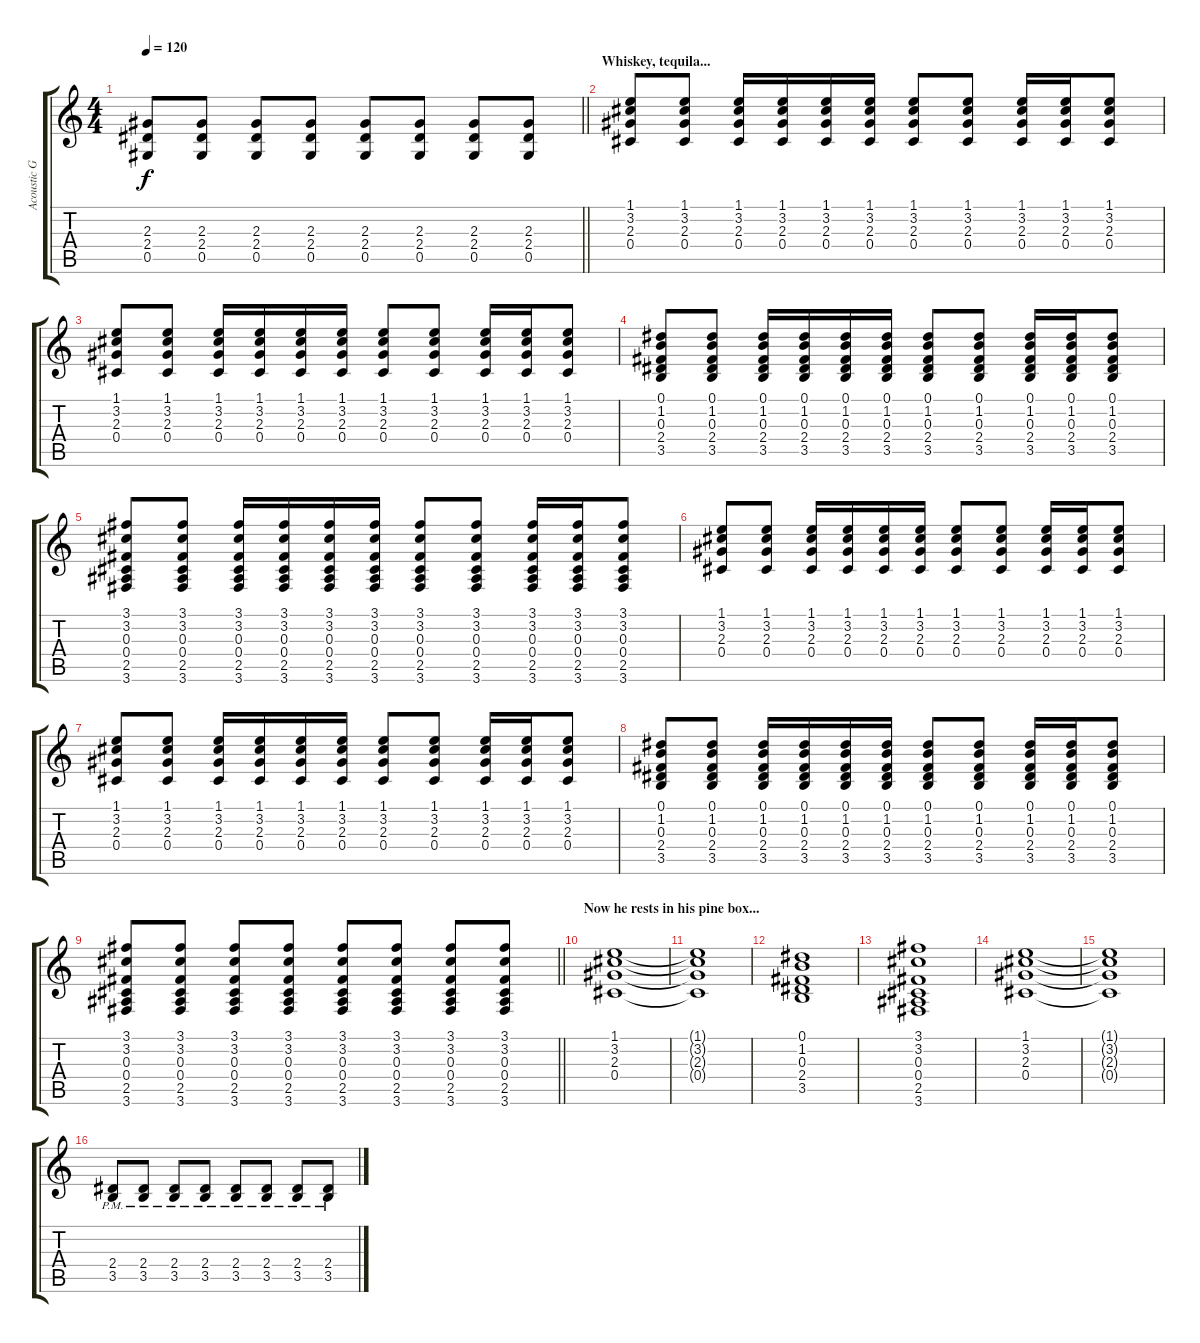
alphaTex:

\track ("Acoustic Guitar (Lizard Lazario)" "Acoustic G") {instrument acousticguitarsteel}
\staff {score tabs}
\tuning (Eb4 Bb3 Gb3 Db3 Ab2 Eb2) {hide}
\ts (4 4)
\tempo 120
\clef g2
\barLineRight lightlight
\ks c
(2.3 2.4 0.5).8{dy f} (2.3 2.4 0.5).8 (2.3 2.4 0.5).8 (2.3 2.4 0.5).8 (2.3 2.4 0.5).8 (2.3 2.4 0.5).8 (2.3 2.4 0.5).8 (2.3 2.4 0.5).8 |
\section ("" "Whiskey, tequila...")
(1.1 3.2 2.3 0.4).8 (1.1 3.2 2.3 0.4).8 (1.1 3.2 2.3 0.4).16 (1.1 3.2 2.3 0.4).16 (1.1 3.2 2.3 0.4).16 (1.1 3.2 2.3 0.4).16 (1.1 3.2 2.3 0.4).8 (1.1 3.2 2.3 0.4).8 (1.1 3.2 2.3 0.4).16 (1.1 3.2 2.3 0.4).16 (1.1 3.2 2.3 0.4).8 |
(1.1 3.2 2.3 0.4).8 (1.1 3.2 2.3 0.4).8 (1.1 3.2 2.3 0.4).16 (1.1 3.2 2.3 0.4).16 (1.1 3.2 2.3 0.4).16 (1.1 3.2 2.3 0.4).16 (1.1 3.2 2.3 0.4).8 (1.1 3.2 2.3 0.4).8 (1.1 3.2 2.3 0.4).16 (1.1 3.2 2.3 0.4).16 (1.1 3.2 2.3 0.4).8 |
(0.1 1.2 0.3 2.4 3.5).8 (0.1 1.2 0.3 2.4 3.5).8 (0.1 1.2 0.3 2.4 3.5).16 (0.1 1.2 0.3 2.4 3.5).16 (0.1 1.2 0.3 2.4 3.5).16 (0.1 1.2 0.3 2.4 3.5).16 (0.1 1.2 0.3 2.4 3.5).8 (0.1 1.2 0.3 2.4 3.5).8 (0.1 1.2 0.3 2.4 3.5).16 (0.1 1.2 0.3 2.4 3.5).16 (0.1 1.2 0.3 2.4 3.5).8 |
(3.1 3.2 0.3 0.4 2.5 3.6).8 (3.1 3.2 0.3 0.4 2.5 3.6).8 (3.1 3.2 0.3 0.4 2.5 3.6).16 (3.1 3.2 0.3 0.4 2.5 3.6).16 (3.1 3.2 0.3 0.4 2.5 3.6).16 (3.1 3.2 0.3 0.4 2.5 3.6).16 (3.1 3.2 0.3 0.4 2.5 3.6).8 (3.1 3.2 0.3 0.4 2.5 3.6).8 (3.1 3.2 0.3 0.4 2.5 3.6).16 (3.1 3.2 0.3 0.4 2.5 3.6).16 (3.1 3.2 0.3 0.4 2.5 3.6).8 |
(1.1 3.2 2.3 0.4).8 (1.1 3.2 2.3 0.4).8 (1.1 3.2 2.3 0.4).16 (1.1 3.2 2.3 0.4).16 (1.1 3.2 2.3 0.4).16 (1.1 3.2 2.3 0.4).16 (1.1 3.2 2.3 0.4).8 (1.1 3.2 2.3 0.4).8 (1.1 3.2 2.3 0.4).16 (1.1 3.2 2.3 0.4).16 (1.1 3.2 2.3 0.4).8 |
(1.1 3.2 2.3 0.4).8 (1.1 3.2 2.3 0.4).8 (1.1 3.2 2.3 0.4).16 (1.1 3.2 2.3 0.4).16 (1.1 3.2 2.3 0.4).16 (1.1 3.2 2.3 0.4).16 (1.1 3.2 2.3 0.4).8 (1.1 3.2 2.3 0.4).8 (1.1 3.2 2.3 0.4).16 (1.1 3.2 2.3 0.4).16 (1.1 3.2 2.3 0.4).8 |
(0.1 1.2 0.3 2.4 3.5).8 (0.1 1.2 0.3 2.4 3.5).8 (0.1 1.2 0.3 2.4 3.5).16 (0.1 1.2 0.3 2.4 3.5).16 (0.1 1.2 0.3 2.4 3.5).16 (0.1 1.2 0.3 2.4 3.5).16 (0.1 1.2 0.3 2.4 3.5).8 (0.1 1.2 0.3 2.4 3.5).8 (0.1 1.2 0.3 2.4 3.5).16 (0.1 1.2 0.3 2.4 3.5).16 (0.1 1.2 0.3 2.4 3.5).8 |
\barLineRight lightlight
(3.1 3.2 0.3 0.4 2.5 3.6).8 (3.1 3.2 0.3 0.4 2.5 3.6).8 (3.1 3.2 0.3 0.4 2.5 3.6).8 (3.1 3.2 0.3 0.4 2.5 3.6).8 (3.1 3.2 0.3 0.4 2.5 3.6).8 (3.1 3.2 0.3 0.4 2.5 3.6).8 (3.1 3.2 0.3 0.4 2.5 3.6).8 (3.1 3.2 0.3 0.4 2.5 3.6).8 |
\section ("" "Now he rests in his pine box...")
(1.1 3.2 2.3 0.4).1 |
(1.1{t} 3.2{t} 2.3{t} 0.4{t}).1 |
(0.1 1.2 0.3 2.4 3.5).1 |
(3.1 3.2 0.3 0.4 2.5 3.6).1 |
(1.1 3.2 2.3 0.4).1 |
(1.1{t} 3.2{t} 2.3{t} 0.4{t}).1 |
(2.4{pm} 3.5{pm}).8 (2.4{pm} 3.5{pm}).8 (2.4{pm} 3.5{pm}).8 (2.4{pm} 3.5{pm}).8 (2.4{pm} 3.5{pm}).8 (2.4{pm} 3.5{pm}).8 (2.4{pm} 3.5{pm}).8 (2.4{pm} 3.5{pm}).8
